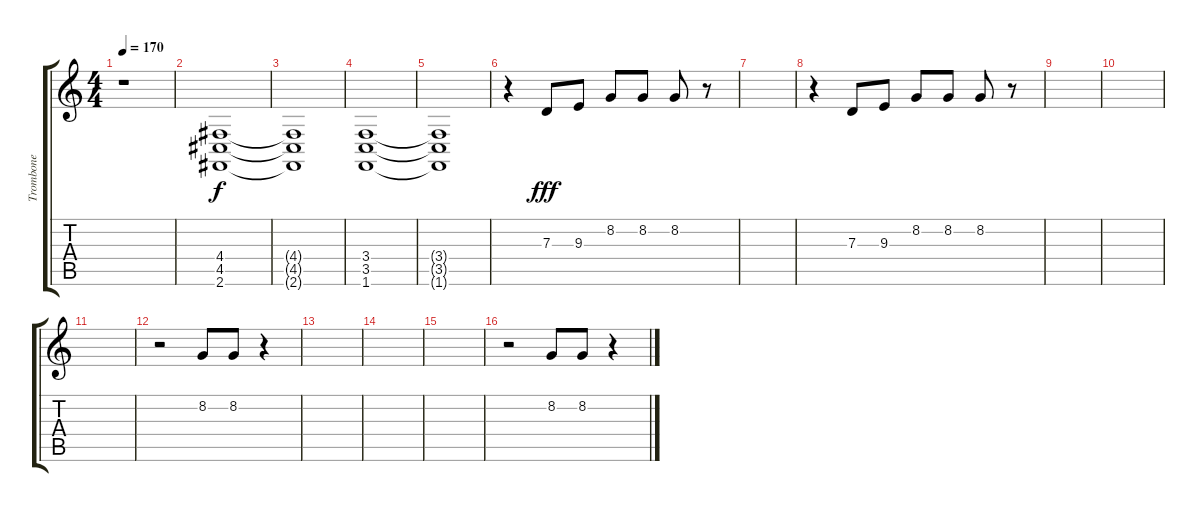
\track ("Trombone" "Trombone") {instrument trombone}
\staff {score tabs}
\tuning (E4 B3 G3 D3 A2 E2) {hide}
\ts (4 4)
\tempo 170
\clef g2
\ks c
r.1{dy fff} |
(4.4 4.5 2.6).1{dy f} |
(4.4{t} 4.5{t} 2.6{t}).1 |
(3.4 3.5 1.6).1 |
(3.4{t} 3.5{t} 1.6{t}).1 |
r.4 7.3.8{dy fff} 9.3.8 8.2.8 8.2.8 8.2.8 r.8 |
|
r.4 7.3.8 9.3.8 8.2.8 8.2.8 8.2.8 r.8 |
|
|
|
r.2 8.2.8 8.2.8 r.4 |
|
|
|
r.2 8.2.8 8.2.8 r.4
